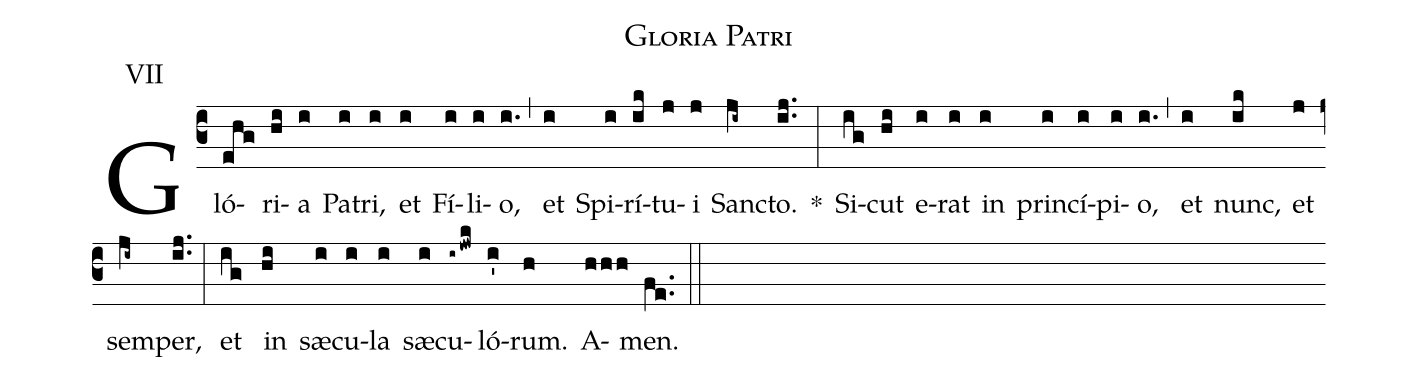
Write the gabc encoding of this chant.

name: Gloria Patri;
annotation: VII;
%%
(c3)
Gló(ehg)ri(hi)a(i) Pa(i)tri,(i) et(i) Fí(i)li(i)o,(i.) (,) et(i) Spi(i)rí(ik)tu(j)i(j) Sanc(ji~)to.(ij..) *(:)
Si(ig)cut(hi) e(i)rat(i) in(i) prin(i)cí(i)pi(i)o,(i.) (,) et(i) nunc,(ik) et(j) sem(ji~)per,(ij..) (:)
et(ig) in(hi) sæ(i)cu(i)la(i) sæ(i)cu(i~jwk)ló(i')rum.(h) A(hhh)men.(fe..) (::)
